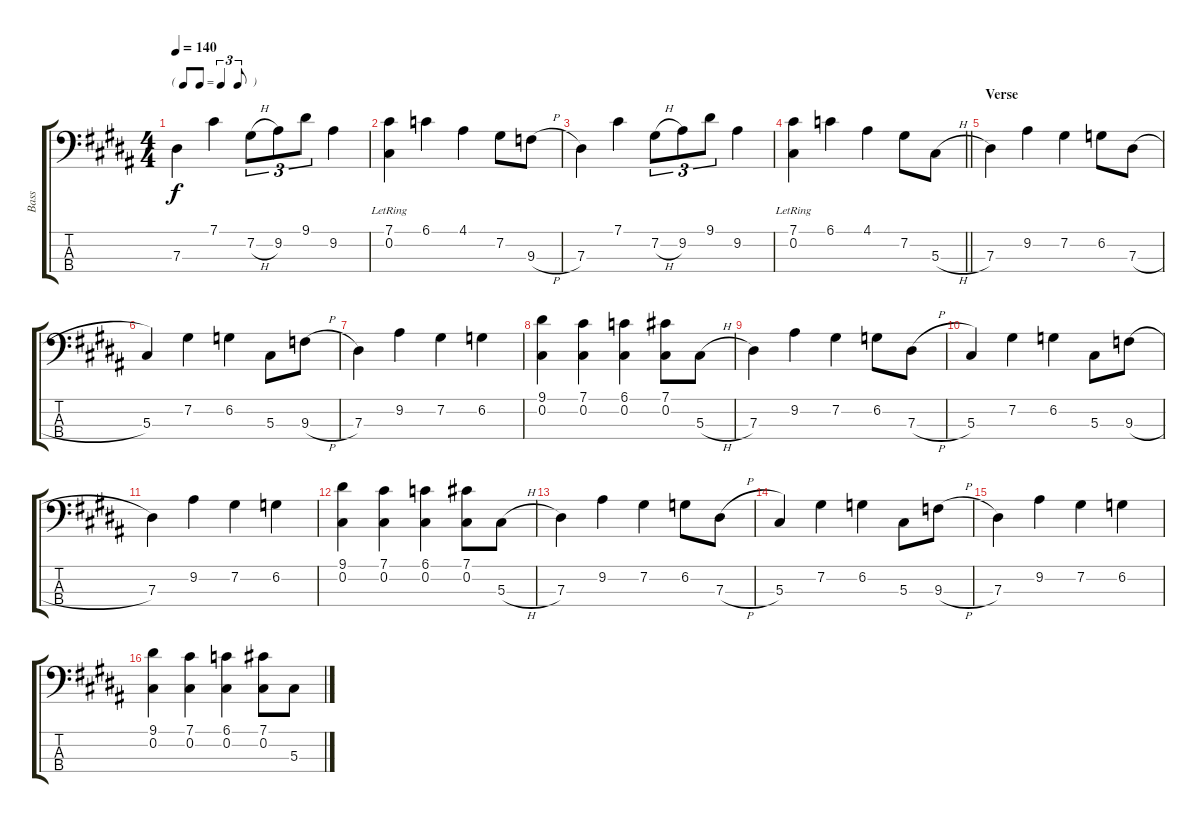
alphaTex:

\track ("Bass" "Bass") {instrument electricbassfinger}
\staff {score tabs}
\tuning (Gb2 Db2 Ab1 Eb1) {hide}
\ts (4 4)
\tf triplet8th
\tempo 140
\clef f4
\ks b
7.3.4{dy f} 7.1.4 7.2{h}.8{tu (3 2)} 9.2.8{tu (3 2)} 9.1.8{tu (3 2)} 9.2.4 |
(7.1 0.2{lr}).4 6.1.4 4.1.4 7.2.8 9.3{h}.8 |
7.3.4 7.1.4 7.2{h}.8{tu (3 2)} 9.2.8{tu (3 2)} 9.1.8{tu (3 2)} 9.2.4 |
\barLineRight lightlight
(7.1 0.2{lr}).4 6.1.4 4.1.4 7.2.8 5.3{h}.8 |
\section ("" "Verse")
7.3.4 9.2.4 7.2.4 6.2.8 7.3{h}.8 |
5.3.4 7.2.4 6.2.4 5.3.8 9.3{h}.8 |
7.3.4 9.2.4 7.2.4 6.2.4 |
(9.1 0.2).4 (7.1 0.2).4 (6.1 0.2).4 (7.1 0.2).8 5.3{h}.8 |
7.3.4 9.2.4 7.2.4 6.2.8 7.3{h}.8 |
5.3.4 7.2.4 6.2.4 5.3.8 9.3{h}.8 |
7.3.4 9.2.4 7.2.4 6.2.4 |
(9.1 0.2).4 (7.1 0.2).4 (6.1 0.2).4 (7.1 0.2).8 5.3{h}.8 |
7.3.4 9.2.4 7.2.4 6.2.8 7.3{h}.8 |
5.3.4 7.2.4 6.2.4 5.3.8 9.3{h}.8 |
7.3.4 9.2.4 7.2.4 6.2.4 |
(9.1 0.2).4 (7.1 0.2).4 (6.1 0.2).4 (7.1 0.2).8 5.3{h}.8
